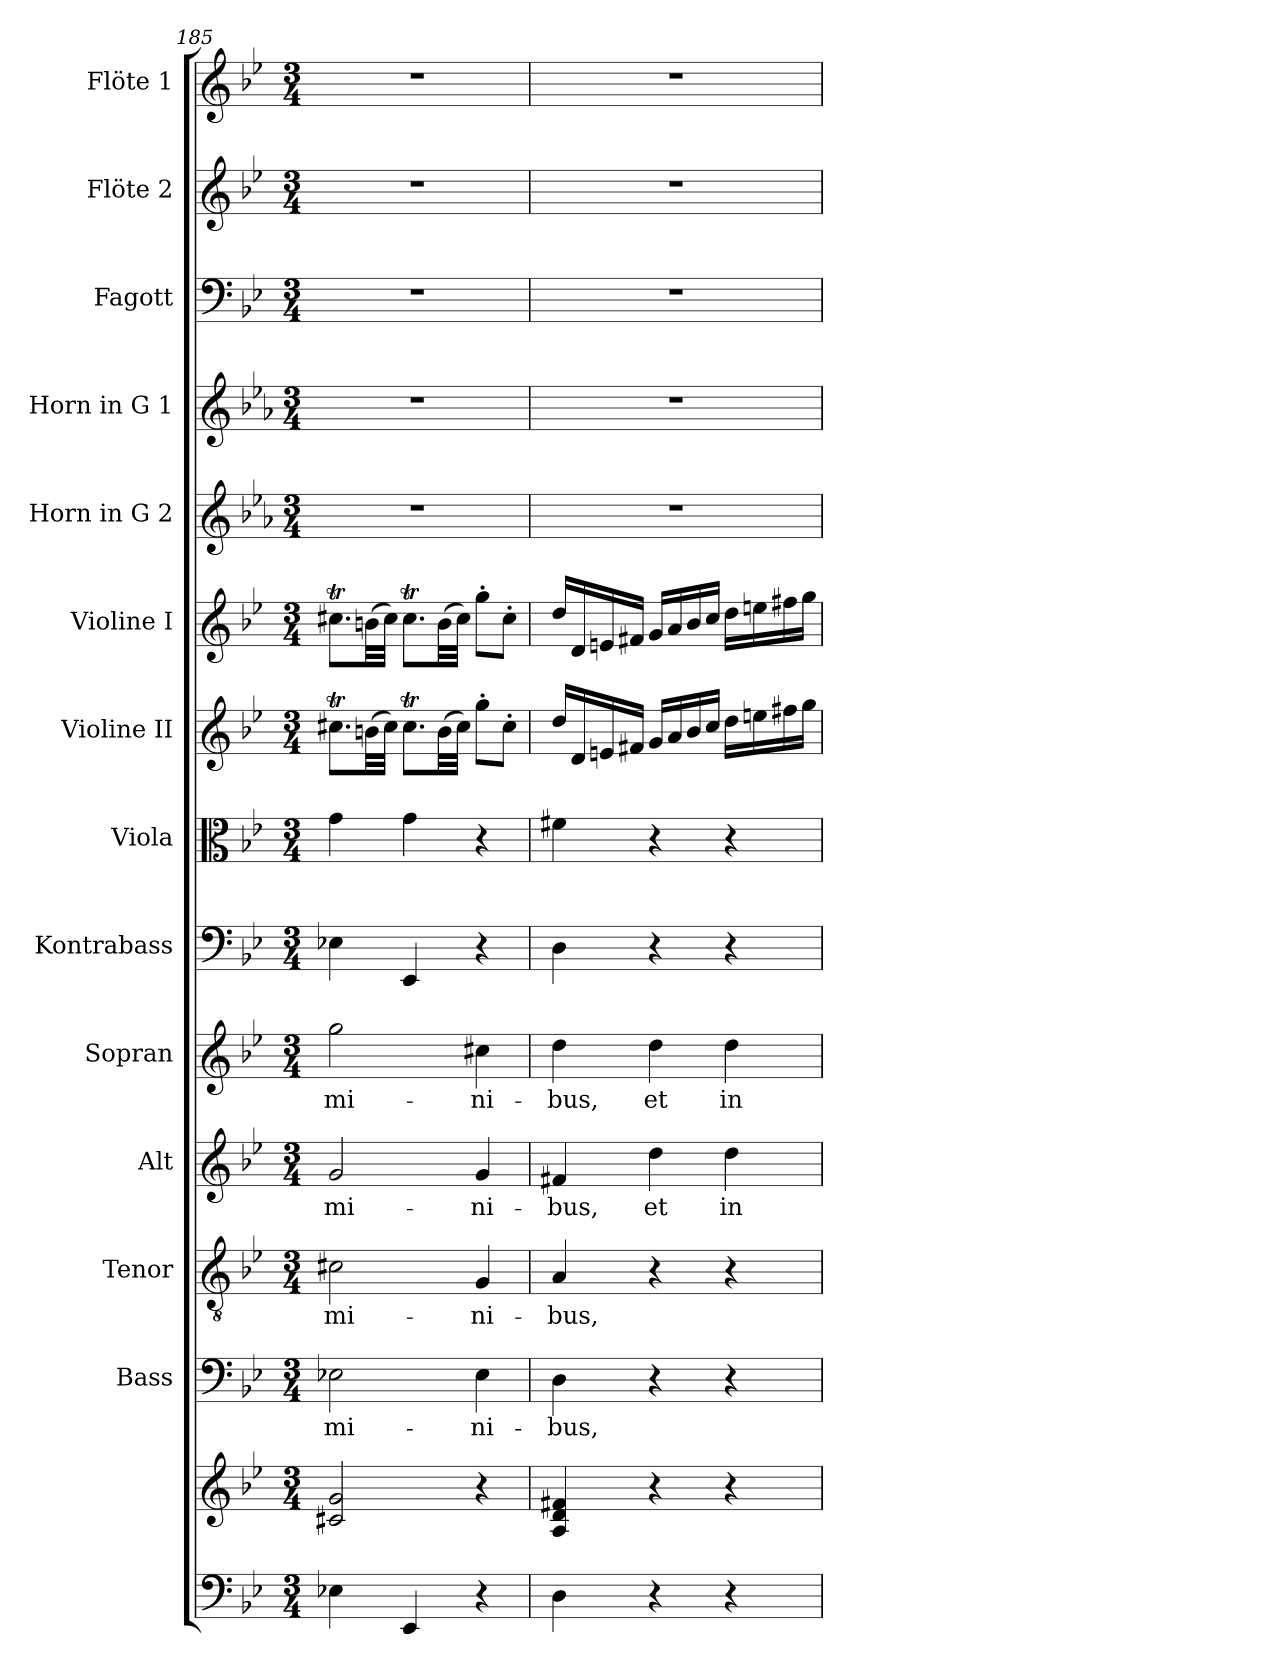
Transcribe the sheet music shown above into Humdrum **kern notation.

**kern	**kern	**kern	**text	**kern	**text	**kern	**text	**kern	**text	**kern	**kern	**kern	**kern	**kern	**kern	**kern	**kern	**kern
*part14	*part14	*part13	*part13	*part12	*part12	*part11	*part11	*part10	*part10	*part9	*part8	*part7	*part6	*part5	*part4	*part3	*part2	*part1
*staff15	*staff14	*staff13	*staff13	*staff12	*staff12	*staff11	*staff11	*staff10	*staff10	*staff9	*staff8	*staff7	*staff6	*staff5	*staff4	*staff3	*staff2	*staff1
*	*	*I"Bass	*	*I"Tenor	*	*I"Alt	*	*I"Sopran	*	*I"Kontrabass	*I"Viola	*I"Violine II	*I"Violine I	*I"Horn in G 2	*I"Horn in G 1	*I"Fagott	*I"Flöte 2	*I"Flöte 1
*	*	*I'B.	*	*I'T.	*	*I'A.	*	*I'S.	*	*I'Kb.	*I'Vla.	*I'Vl. II	*I'Vl. I	*	*	*I'Fg.	*I'Fl. 2	*I'Fl. 1
*clefF4	*clefG2	*clefF4	*	*clefGv2	*	*clefG2	*	*clefG2	*	*clefF4	*clefC3	*clefG2	*clefG2	*clefG2	*clefG2	*clefF4	*clefG2	*clefG2
*	*	*	*	*	*	*	*	*	*	*ITrd7c12	*	*	*	*ITrd3c5	*ITrd3c5	*	*	*
*k[b-e-]	*k[b-e-]	*k[b-e-]	*	*k[b-e-]	*	*k[b-e-]	*	*k[b-e-]	*	*k[b-e-]	*k[b-e-]	*k[b-e-]	*k[b-e-]	*k[b-e-]	*k[b-e-]	*k[b-e-]	*k[b-e-]	*k[b-e-]
*B-:	*B-:	*B-:	*	*B-:	*	*B-:	*	*B-:	*	*B-:	*B-:	*B-:	*B-:	*B-:	*B-:	*B-:	*B-:	*B-:
*M3/4	*M3/4	*M3/4	*	*M3/4	*	*M3/4	*	*M3/4	*	*M3/4	*M3/4	*M3/4	*M3/4	*M3/4	*M3/4	*M3/4	*M3/4	*M3/4
=185	=185	=185	=185	=185	=185	=185	=185	=185	=185	=185	=185	=185	=185	=185	=185	=185	=185	=185
!	!	!	!LO:LY:b	!	!LO:LY:b	!	!LO:LY:b	!	!LO:LY:b	!	!	!	!	!	!	!	!	!
4E-X\	2c#X/ 2g/	2E-X\	-mi-	2c#X\	-mi-	2g/	-mi-	2gg\	-mi-	4EE-X\	4g\	8.cc#Xt\L	8.cc#Xt\L	2.r	2.r	2.r	2.r	2.r
.	.	.	.	.	.	.	.	.	.	.	.	(>32bn\LL	(>32bn\LL	.	.	.	.	.
.	.	.	.	.	.	.	.	.	.	.	.	32cc#\JJJ)	32cc#\JJJ)	.	.	.	.	.
4EE-/	.	.	.	.	.	.	.	.	.	4EEE-/	4g\	8.cc#t\L	8.cc#t\L	.	.	.	.	.
.	.	.	.	.	.	.	.	.	.	.	.	(>32b\LL	(>32b\LL	.	.	.	.	.
.	.	.	.	.	.	.	.	.	.	.	.	32cc#\JJJ)	32cc#\JJJ)	.	.	.	.	.
!	!	!	!LO:LY:b	!	!LO:LY:b	!	!LO:LY:b	!	!LO:LY:b	!	!	!	!	!	!	!	!	!
4r	4r	4E-\	-ni-	4G/	-ni-	4g/	-ni-	4cc#X\	-ni-	4r	4r	8gg'>\L	8gg'>\L	.	.	.	.	.
.	.	.	.	.	.	.	.	.	.	.	.	8cc#'>\J	8cc#'>\J	.	.	.	.	.
!!LO:PB:g=z
=186	=186	=186	=186	=186	=186	=186	=186	=186	=186	=186	=186	=186	=186	=186	=186	=186	=186	=186
!	!	!	!LO:LY:b	!	!LO:LY:b	!	!LO:LY:b	!	!LO:LY:b	!	!	!	!	!	!	!	!	!
4D\	4A/ 4d/ 4f#X/	4D\	-bus,	4A/	-bus,	4f#X/	-bus,	4dd\	-bus,	4DD\	4f#X\	16dd/LL	16dd/LL	2.r	2.r	2.r	2.r	2.r
.	.	.	.	.	.	.	.	.	.	.	.	16d/	16d/	.	.	.	.	.
.	.	.	.	.	.	.	.	.	.	.	.	16en/	16en/	.	.	.	.	.
.	.	.	.	.	.	.	.	.	.	.	.	16f#X/JJ	16f#X/JJ	.	.	.	.	.
!	!	!	!	!	!	!	!LO:LY:b	!	!LO:LY:b	!	!	!	!	!	!	!	!	!
4r	4r	4r	.	4r	.	4dd\	et	4dd\	et	4r	4r	16g/LL	16g/LL	.	.	.	.	.
.	.	.	.	.	.	.	.	.	.	.	.	16a/	16a/	.	.	.	.	.
.	.	.	.	.	.	.	.	.	.	.	.	16b-/	16b-/	.	.	.	.	.
.	.	.	.	.	.	.	.	.	.	.	.	16cc/JJ	16cc/JJ	.	.	.	.	.
!	!	!	!	!	!	!	!LO:LY:b	!	!LO:LY:b	!	!	!	!	!	!	!	!	!
4r	4r	4r	.	4r	.	4dd\	in	4dd\	in	4r	4r	16dd\LL	16dd\LL	.	.	.	.	.
.	.	.	.	.	.	.	.	.	.	.	.	16een\	16een\	.	.	.	.	.
.	.	.	.	.	.	.	.	.	.	.	.	16ff#X\	16ff#X\	.	.	.	.	.
.	.	.	.	.	.	.	.	.	.	.	.	16gg\JJ	16gg\JJ	.	.	.	.	.
=	=	=	=	=	=	=	=	=	=	=	=	=	=	=	=	=	=	=
*-	*-	*-	*-	*-	*-	*-	*-	*-	*-	*-	*-	*-	*-	*-	*-	*-	*-	*-
